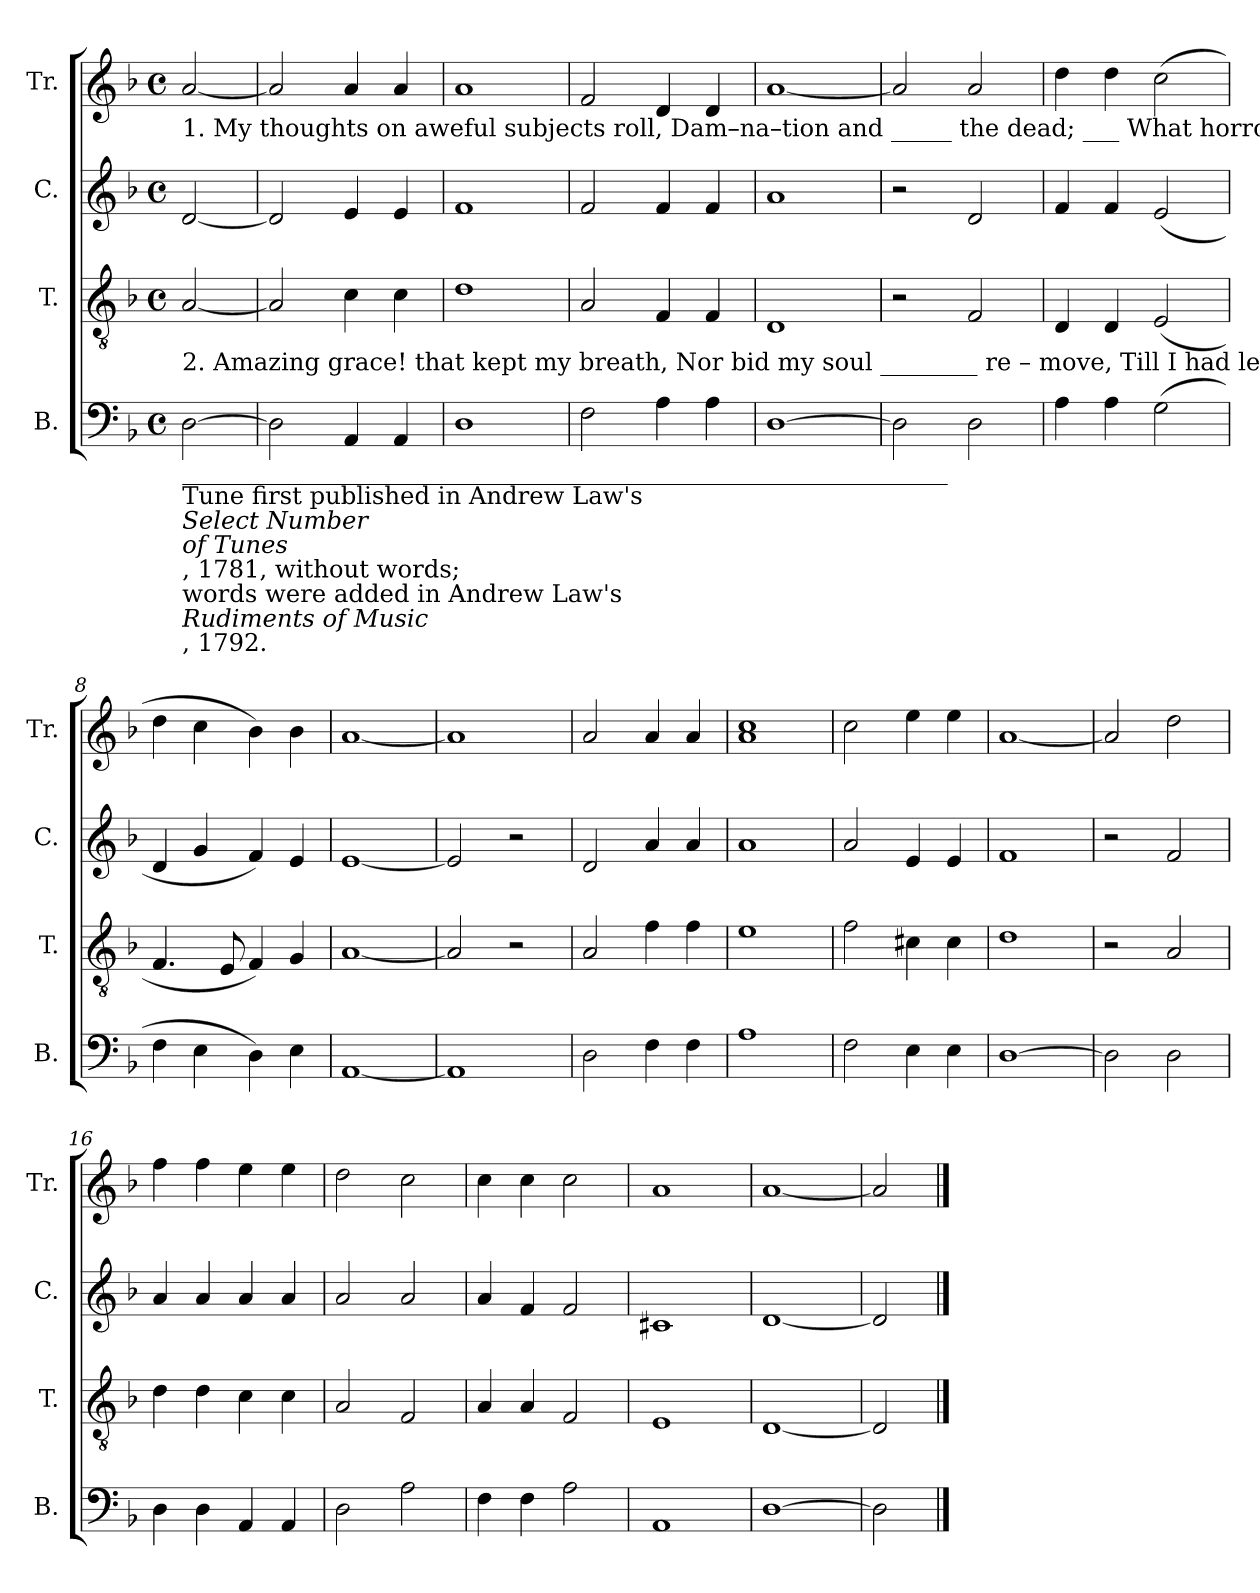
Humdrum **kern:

**kern	**kern	**kern	**kern
*part4	*part3	*part2	*part1
*staff4	*staff3	*staff2	*staff1
*I"B.	*I"T.	*I"C.	*I"Tr.
*I'B.	*I'T.	*I'C.	*I'Tr.
*clefF4	*clefGv2	*clefG2	*clefG2
*k[b-]	*k[b-]	*k[b-]	*k[b-]
*M4/4	*M4/4	*M4/4	*M4/4
*met(c)	*met(c)	*met(c)	*met(c)
*MM150	*MM150	*MM150	*MM150
=1	=1	=1	=1
!	!	!	!LO:TX:b:t=1. My thoughts on aweful subjects roll,  Dam–na–tion and _____ the  dead; ___ What horrors seize the guilty soul __ Up–on a dying bed! Up–on a  dy – ing   bed! ___
!	!LO:TX:b:t=2. Amazing grace! that kept my breath,    Nor bid my soul ________ re – move,     Till I had learned my Savior's death, And well ensured his love! And well ensured his love!	!	!
!LO:TX:b:t=_______________________________________________________________	!	!	!
!LO:TX:b:t=Tune first published in Andrew Law's	!	!	!
!LO:TX:b:i:t=Select Number	!	!	!
!LO:TX:b:i:t=of Tunes	!	!	!
!LO:TX:b:t=, 1781, without words;	!	!	!
!LO:TX:b:t=words were added in Andrew Law's	!	!	!
!LO:TX:b:i:t=Rudiments of Music	!	!	!
!LO:TX:b:t=, 1792.	!	!	!
[2D!\	[2A!/	[2d!/	[2a!/
=2	=2	=2	=2
2D!\]	2A!/]	2d!/]	2a!/]
4AA!/	4c!\	4e!/	4a!/
4AA!/	4c!\	4e!/	4a!/
=3	=3	=3	=3
1D!	1d!	1f!	1a!
=4	=4	=4	=4
2F!\	2A!/	2f!/	2f!/
4A!\	4F!/	4f!/	4d!/
4A!\	4F!/	4f!/	4d!/
=5	=5	=5	=5
[1D!	1D!	1a!	[1a!
=6	=6	=6	=6
2D!\]	2r	2r	2a!/]
2D!\	2F!/	2d!/	2a!/
=7	=7	=7	=7
4A!\	4D!/	4f!/	4dd!\
4A!\	4D!/	4f!/	4dd!\
(2G!\	(2E!/	(2e!/	(2cc!\
=8	=8	=8	=8
4F!\	4.F!/	4d!/	4dd!\
4E!\	.	4g!/	4cc!\
.	8E!/	.	.
4D!\)	4F!/)	4f!/)	4b-!\)
4E!\	4G!/	4e!/	4b-!\
=9	=9	=9	=9
[1AA!	[1A!	[1e!	[1a!
=10	=10	=10	=10
1AA!]	2A!/]	2e!/]	1a!]
.	2r	2r	.
=11	=11	=11	=11
2D!\	2A!/	2d!/	2a!/
4F!\	4f!\	4a!/	4a!/
4F!\	4f!\	4a!/	4a!/
=12	=12	=12	=12
1A!	1e!	1a!	1a! 1cc!
=13	=13	=13	=13
2F!\	2f!\	2a!/	2cc!\
4E!\	4c#X!\	4e!/	4ee!\
4E!\	4c#!\	4e!/	4ee!\
=14	=14	=14	=14
[1D!	1d!	1f!	[1a!
=15	=15	=15	=15
2D!\]	2r	2r	2a!/]
2D!\	2A!/	2f!/	2dd!\
=16	=16	=16	=16
4D!\	4d!\	4a!/	4ff!\
4D!\	4d!\	4a!/	4ff!\
4AA!/	4c!\	4a!/	4ee!\
4AA!/	4c!\	4a!/	4ee!\
=17	=17	=17	=17
2D!\	2A!/	2a!/	2dd!\
2A!\	2F!/	2a!/	2cc!\
=18	=18	=18	=18
4F!\	4A!/	4a!/	4cc!\
4F!\	4A!/	4f!/	4cc!\
2A!\	2F!/	2f!/	2cc!\
=19	=19	=19	=19
1AA!	1E!	1c#X!	1a!
=20	=20	=20	=20
[1D!	[1D!	[1d!	[1a!
=21	=21	=21	=21
2D!\]	2D!/]	2d!/]	2a!/]
==	==	==	==
*-	*-	*-	*-
